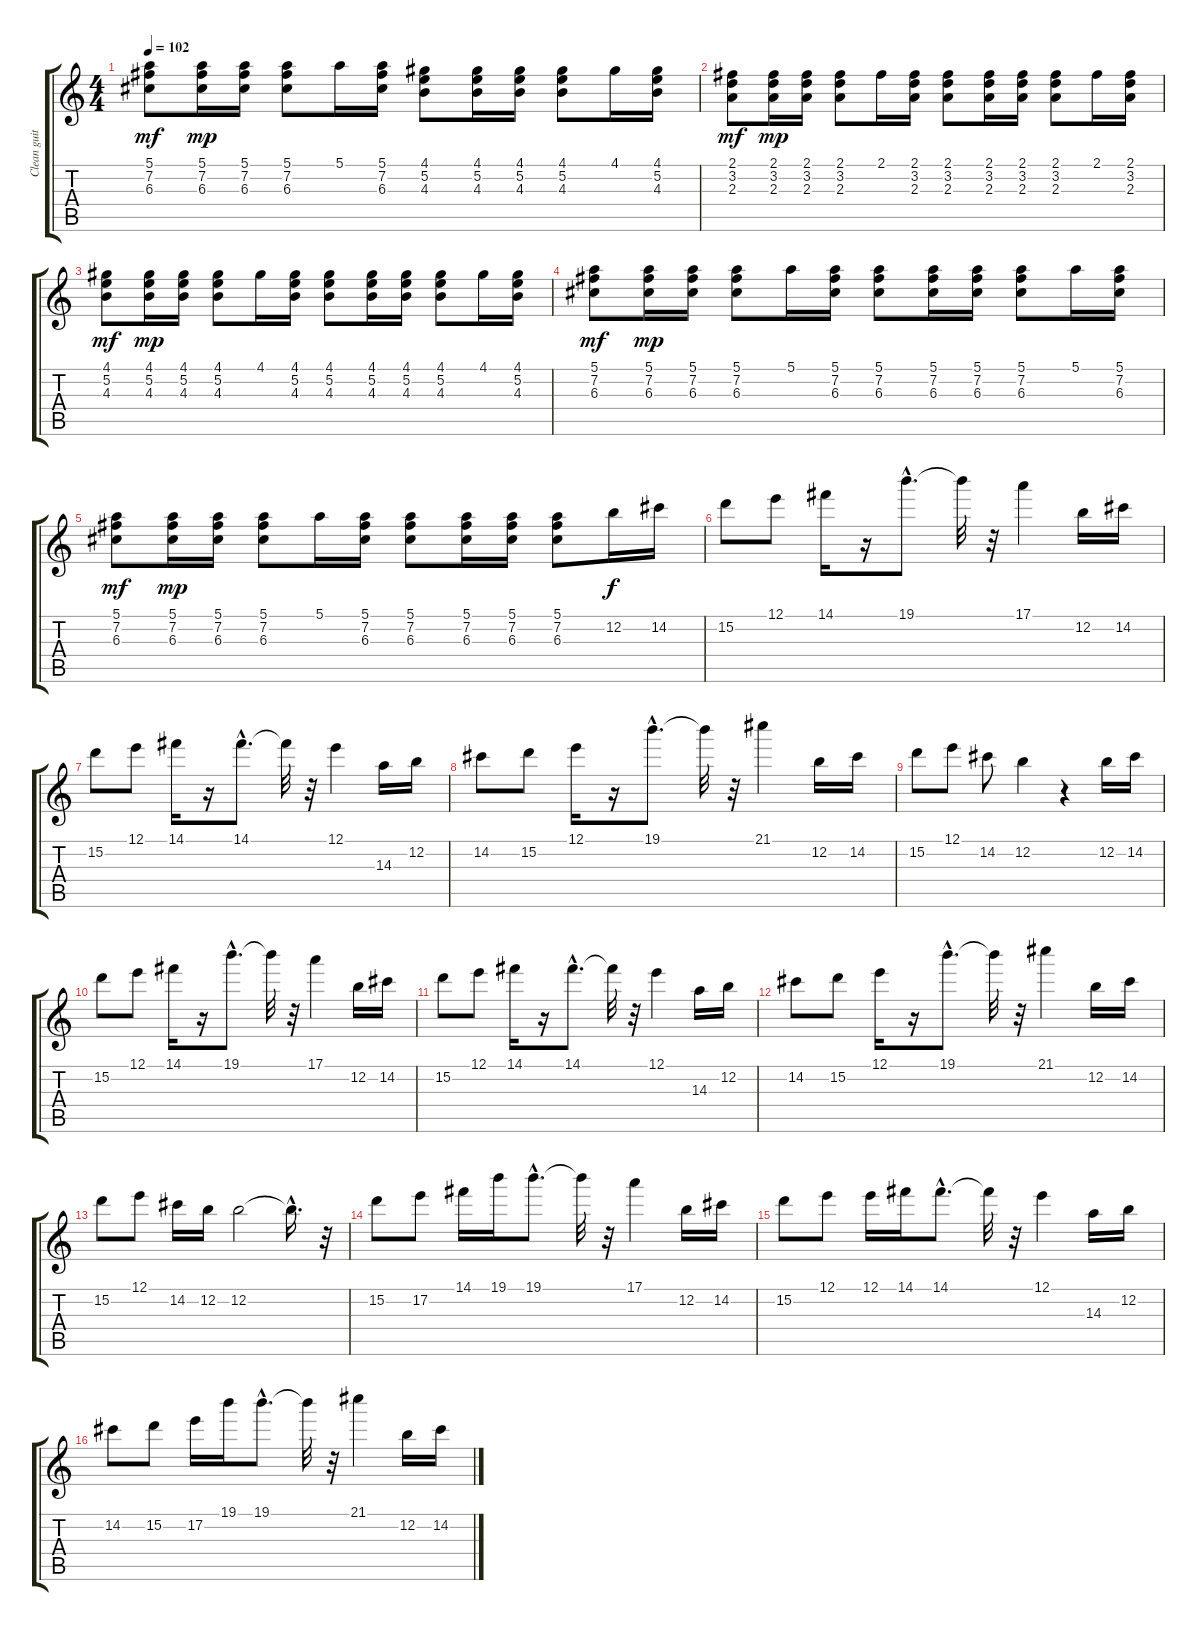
\track ("Clean guitar" "Clean guit") {instrument electricguitarclean}
\staff {score tabs}
\tuning (E4 B3 G3 D3 A2 E2) {hide}
\ts (4 4)
\tempo 102
\clef g2
\ks c
(5.1 7.2 6.3).8{dy mf} (5.1 7.2 6.3).16{dy mp} (5.1 7.2 6.3).16 (5.1 7.2 6.3).8 5.1.16 (5.1 7.2 6.3).16 (4.1 5.2 4.3).8 (4.1 5.2 4.3).16 (4.1 5.2 4.3).16 (4.1 5.2 4.3).8 4.1.16 (4.1 5.2 4.3).16 |
(2.1 3.2 2.3).8{dy mf} (2.1 3.2 2.3).16{dy mp} (2.1 3.2 2.3).16 (2.1 3.2 2.3).8 2.1.16 (2.1 3.2 2.3).16 (2.1 3.2 2.3).8 (2.1 3.2 2.3).16 (2.1 3.2 2.3).16 (2.1 3.2 2.3).8 2.1.16 (2.1 3.2 2.3).16 |
(4.1 5.2 4.3).8{dy mf} (4.1 5.2 4.3).16{dy mp} (4.1 5.2 4.3).16 (4.1 5.2 4.3).8 4.1.16 (4.1 5.2 4.3).16 (4.1 5.2 4.3).8 (4.1 5.2 4.3).16 (4.1 5.2 4.3).16 (4.1 5.2 4.3).8 4.1.16 (4.1 5.2 4.3).16 |
(5.1 7.2 6.3).8{dy mf} (5.1 7.2 6.3).16{dy mp} (5.1 7.2 6.3).16 (5.1 7.2 6.3).8 5.1.16 (5.1 7.2 6.3).16 (5.1 7.2 6.3).8 (5.1 7.2 6.3).16 (5.1 7.2 6.3).16 (5.1 7.2 6.3).8 5.1.16 (5.1 7.2 6.3).16 |
(5.1 7.2 6.3).8{dy mf} (5.1 7.2 6.3).16{dy mp} (5.1 7.2 6.3).16 (5.1 7.2 6.3).8 5.1.16 (5.1 7.2 6.3).16 (5.1 7.2 6.3).8 (5.1 7.2 6.3).16 (5.1 7.2 6.3).16 (5.1 7.2 6.3).8 12.2.16{dy f} 14.2.16 |
15.2.8 12.1.8 14.1.16 r.16 19.1{hac}.8{d} 19.1{t}.32 r.32 17.1.4 12.2.16 14.2.16 |
15.2.8 12.1.8 14.1.16 r.16 14.1{hac}.8{d} 14.1{t}.32 r.32 12.1.4 14.3.16 12.2.16 |
14.2.8 15.2.8 12.1.16 r.16 19.1{hac}.8{d} 19.1{t}.32 r.32 21.1.4 12.2.16 14.2.16 |
15.2.8 12.1.8 14.2.8 12.2.4 r.4 12.2.16 14.2.16 |
15.2.8 12.1.8 14.1.16 r.16 19.1{hac}.8{d} 19.1{t}.32 r.32 17.1.4 12.2.16 14.2.16 |
15.2.8 12.1.8 14.1.16 r.16 14.1{hac}.8{d} 14.1{t}.32 r.32 12.1.4 14.3.16 12.2.16 |
14.2.8 15.2.8 12.1.16 r.16 19.1{hac}.8{d} 19.1{t}.32 r.32 21.1.4 12.2.16 14.2.16 |
15.2.8 12.1.8 14.2.16 12.2.16 12.2.2 12.2{hac t}.16{d} r.32 |
15.2.8 17.2.8 14.1.16 19.1.16 19.1{hac}.8{d} 19.1{t}.32 r.32 17.1.4 12.2.16 14.2.16 |
15.2.8 12.1.8 12.1.16 14.1.16 14.1{hac}.8{d} 14.1{t}.32 r.32 12.1.4 14.3.16 12.2.16 |
14.2.8 15.2.8 17.2.16 19.1.16 19.1{hac}.8{d} 19.1{t}.32 r.32 21.1.4 12.2.16 14.2.16
